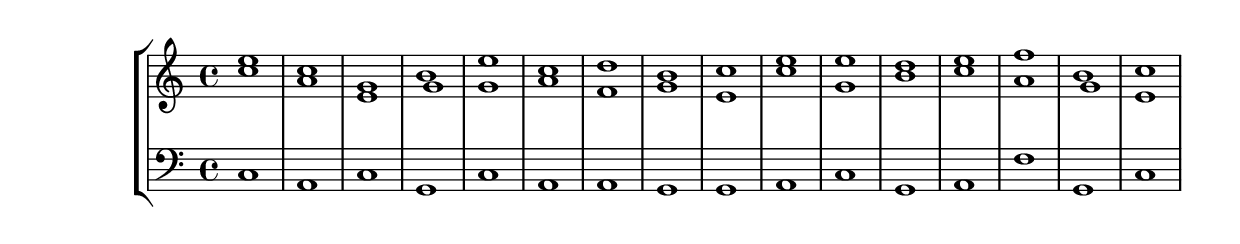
\version "2.16.0"

% PocketBach Score by Jesse Lew
\language "english"

\parallelMusic #'(voiceA voiceB voiceC)
{
%soprano
\relative c'' e1 | %1
%alto
\relative g' c1 | %1
%bass
\relative c c1 | %1

%soprano
\relative c'' c1 | %2
%alto
\relative g' a1 | %2
%bass
\relative c a1 | %2

%soprano
\relative c'' g1 | %3
%alto
\relative g' e1 | %3
%bass
\relative c c1 | %3

%soprano
\relative c'' g1 | %4
%alto
\relative g' b1 | %4
%bass
\relative c g1 | %4

%soprano
\relative c'' e1 | %5
%alto
\relative g' g1 | %5
%bass
\relative c c1 | %5

%soprano
\relative c'' c1 | %6
%alto
\relative g' a1 | %6
%bass
\relative c a1 | %6

%soprano
\relative c'' d1 | %7
%alto
\relative g' f1 | %7
%bass
\relative c a1 | %7

%soprano
\relative c'' b1 | %8
%alto
\relative g' g1 | %8
%bass
\relative c g1 | %8

%soprano
\relative c'' c1 | %9
%alto
\relative g' e1 | %9
%bass
\relative c g1 | %9

%soprano
\relative c'' e1 | %10
%alto
\relative g' c1 | %10
%bass
\relative c a1 | %10

%soprano
\relative c'' e1 | %11
%alto
\relative g' g1 | %11
%bass
\relative c c1 | %11

%soprano
\relative c'' d1 | %12
%alto
\relative g' b1 | %12
%bass
\relative c g1 | %12

%soprano
\relative c'' e1 | %13
%alto
\relative g' c1 | %13
%bass
\relative c a1 | %13

%soprano
\relative c'' f1 | %14
%alto
\relative g' a1 | %14
%bass
\relative c f1 | %14

%soprano
\relative c'' g1 | %15
%alto
\relative g' b1 | %15
%bass
\relative c g1 | %15

%soprano
\relative c'' c1 | %16
%alto
\relative g' e1 | %16
%bass
\relative c c1 | %16

}
\new StaffGroup <<
  \new Staff << \relative c'' \voiceA \\ \relative c' \voiceB >>
  \new Staff \relative c { \clef bass \voiceC }
>>